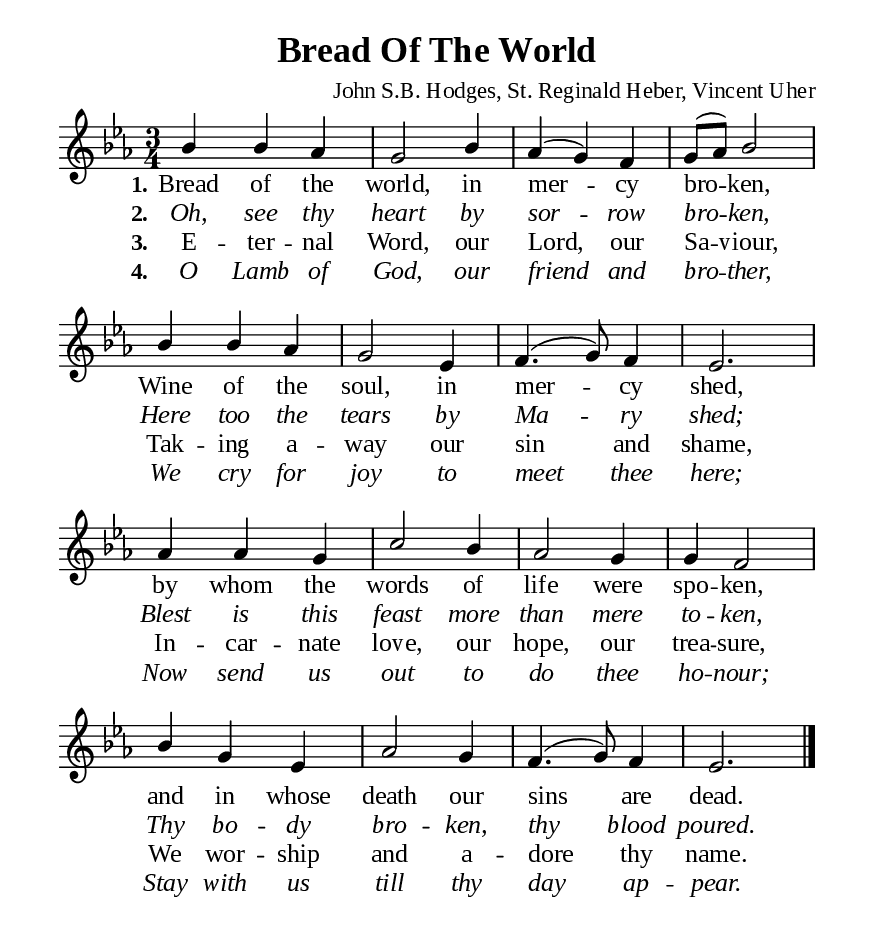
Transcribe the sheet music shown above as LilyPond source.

\version "2.18.2"

\header {
  title = "Bread Of The World"
  composer = "John S.B. Hodges, St. Reginald Heber, Vincent Uher"
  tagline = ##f
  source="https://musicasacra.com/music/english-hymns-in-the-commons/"
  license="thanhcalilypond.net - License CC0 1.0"
}

global= {
  \key ees \major
  \time 3/4
  \override Score.BarNumber.break-visibility = ##(#f #f #f)
  \override Lyrics.LyricSpace.minimum-distance = #3.0
}

\paper {
  #(set-paper-size "a5")
  top-margin = 10\mm
  bottom-margin = 5\mm
  left-margin = 10\mm
  right-margin = 10\mm
  indent = #0
  #(define fonts
	 (make-pango-font-tree "Liberation Serif"
	 		       "Liberation Serif"
			       "Liberation Serif"
			       (/ 20 20)))
  system-system-spacing = #'((basic-distance . 3) (padding . 3))
}

printItalic = \with {
  \override LyricText.font-shape = #'italic
}

% Verse music
musicVerseSoprano = \relative c'' {
  %{	01	%} bes4 bes aes |
  %{	02	%} g2 bes4 |
  %{	03	%} aes (g) f |
  %{	04	%} g8 (aes) bes2 |
  %{	05	%} bes4 bes aes |
  %{	06	%} g2 ees4 |
  %{	07	%} f4. (g8) f4 |
  %{	08	%} ees2. |
  %{	09	%} aes4 aes g |
  %{	10	%} c2 bes4 |
  %{	11	%} aes2 g4 |
  %{	12	%} g f2 |
  %{	13	%} bes4 g ees |
  %{	14	%} aes2 g4 |
  %{	15	%} f4. (g8) f4 |
  %{	16	%} ees2. \bar "|."
}

% Verse lyrics
verseOne = \lyricmode {
  \set stanza = #"1."
  Bread of the world, in mer -- cy bro -- ken,
  Wine of the soul, in mer -- cy shed,
  by whom the words of life were spo -- ken,
  and in whose death our sins are dead.
}

verseTwo = \lyricmode {
  \set stanza = #"2."
  Oh, see thy heart by sor -- row bro -- ken,
  Here too the tears by Ma -- ry shed;
  Blest is this feast more than mere to -- ken,
  Thy bo -- dy bro -- ken, thy blood poured.
}

verseThree = \lyricmode {
  \set stanza = #"3."
  E -- ter -- nal Word, our Lord, our Sa -- viour,
  Tak -- ing a -- way our sin and shame,
  In -- car -- nate love, our hope, our trea -- sure,
  We wor -- ship and a -- dore thy name.
}

verseFour = \lyricmode {
  \set stanza = #"4."
  O Lamb of God, our friend and bro -- ther,
  We cry for joy to meet thee here;
  Now send us out to do thee ho -- nour;
  Stay with us till thy day ap -- pear.
}

% Layout
\score {
    \new ChoirStaff <<
      \new Staff <<
        \clef "treble"
        \new Voice = "sopranos" { \global \stemUp \slurUp \musicVerseSoprano }
      >>
      \new Lyrics \lyricsto sopranos \verseOne
      \new Lyrics \printItalic \lyricsto sopranos \verseTwo
      \new Lyrics \lyricsto sopranos \verseThree
      \new Lyrics \printItalic \lyricsto sopranos \verseFour
    >>
}
